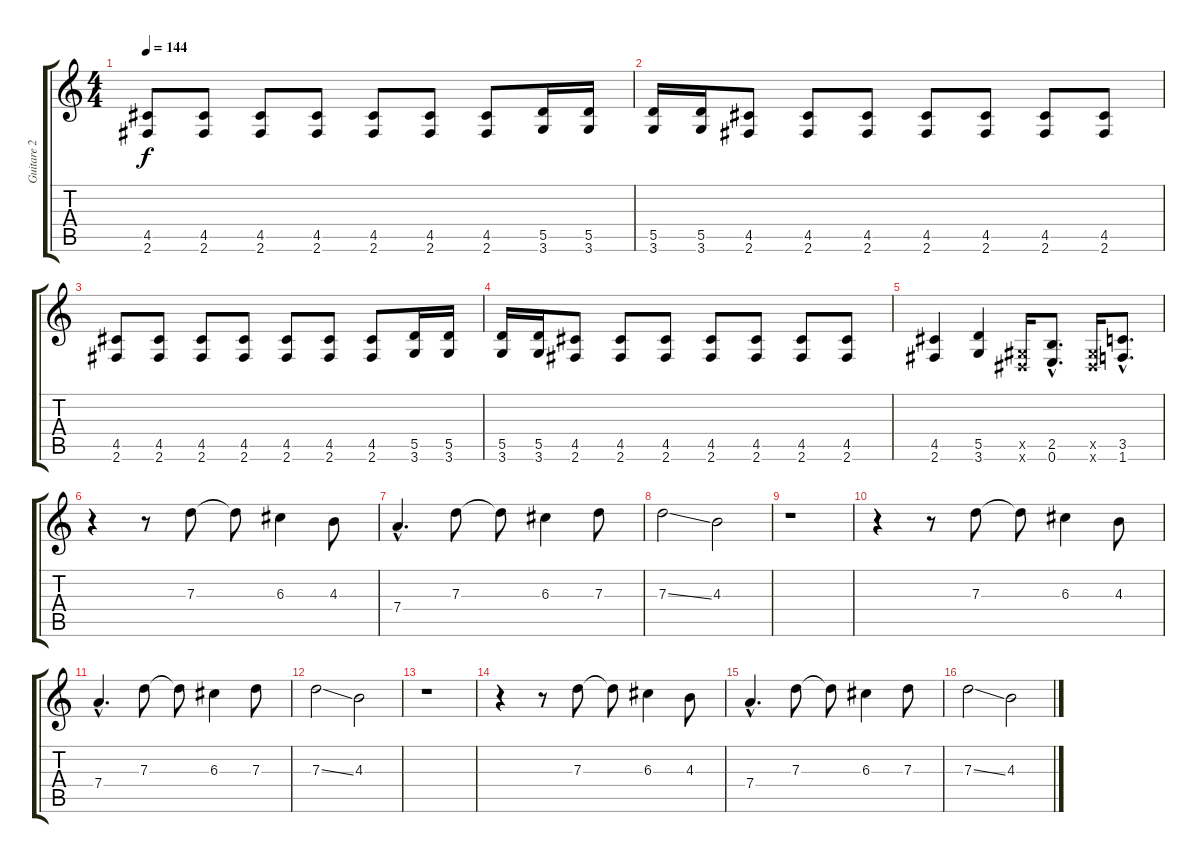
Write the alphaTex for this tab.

\track ("Guitare 2" "Guitare 2") {instrument distortionguitar}
\staff {score tabs}
\tuning (E4 B3 G3 D3 A2 E2) {hide}
\ts (4 4)
\tempo 144
\clef g2
\ks c
(4.5 2.6).8{dy f} (4.5 2.6).8 (4.5 2.6).8 (4.5 2.6).8 (4.5 2.6).8 (4.5 2.6).8 (4.5 2.6).8 (5.5 3.6).16 (5.5 3.6).16 |
(5.5 3.6).16 (5.5 3.6).16 (4.5 2.6).8 (4.5 2.6).8 (4.5 2.6).8 (4.5 2.6).8 (4.5 2.6).8 (4.5 2.6).8 (4.5 2.6).8 |
(4.5 2.6).8 (4.5 2.6).8 (4.5 2.6).8 (4.5 2.6).8 (4.5 2.6).8 (4.5 2.6).8 (4.5 2.6).8 (5.5 3.6).16 (5.5 3.6).16 |
(5.5 3.6).16 (5.5 3.6).16 (4.5 2.6).8 (4.5 2.6).8 (4.5 2.6).8 (4.5 2.6).8 (4.5 2.6).8 (4.5 2.6).8 (4.5 2.6).8 |
(4.5 2.6).4 (5.5 3.6).4 (-1.5{x} -1.6{x}).16 (2.5{hac} 0.6{hac}).8{d} (-1.5{x} -1.6{x}).16 (3.5{hac} 1.6{hac}).8{d} |
r.4{instrument distortionguitar} r.8 7.3.8 7.3{t}.8 6.3.4 4.3.8 |
7.4{hac}.4{d} 7.3.8 7.3{t}.8 6.3.4 7.3.8 |
7.3{ss}.2 4.3.2 |
r.1 |
r.4 r.8 7.3.8 7.3{t}.8 6.3.4 4.3.8 |
7.4{hac}.4{d} 7.3.8 7.3{t}.8 6.3.4 7.3.8 |
7.3{ss}.2 4.3.2 |
r.1 |
r.4 r.8 7.3.8 7.3{t}.8 6.3.4 4.3.8 |
7.4{hac}.4{d} 7.3.8 7.3{t}.8 6.3.4 7.3.8 |
7.3{ss}.2 4.3.2
